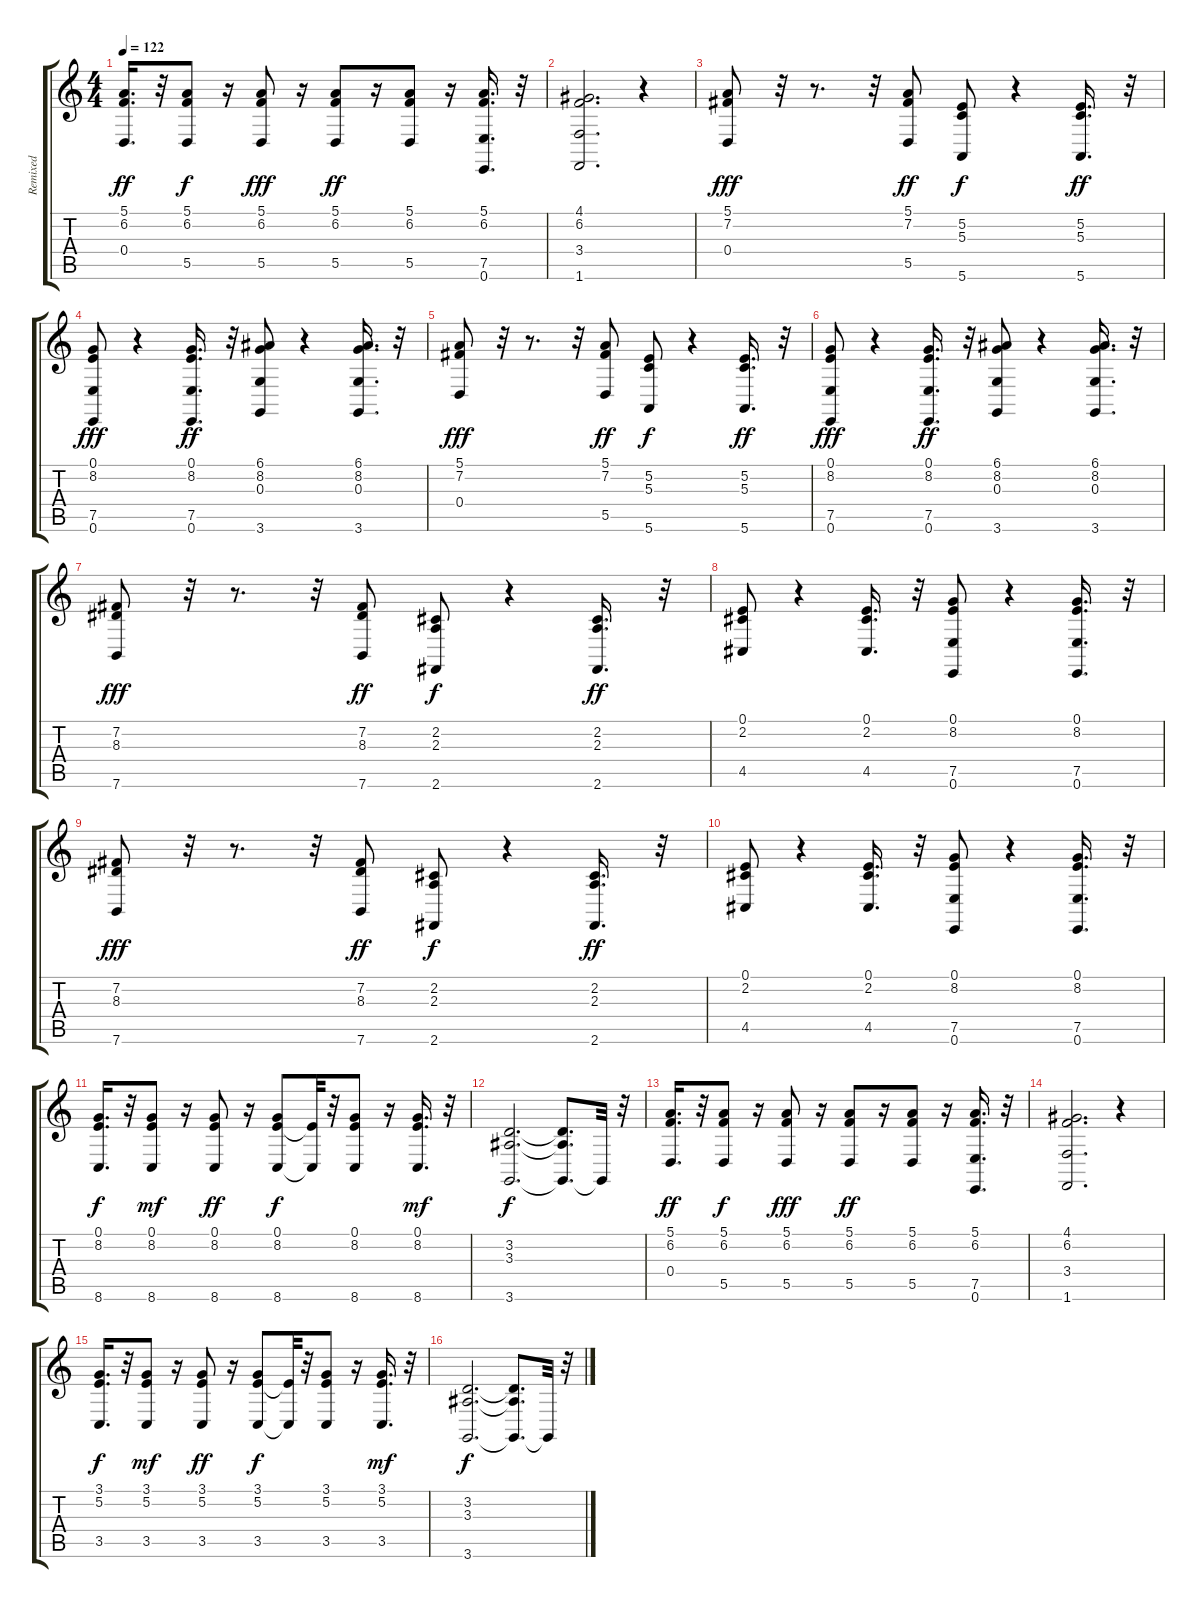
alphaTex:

\track ("Remixed" "Remixed") {instrument electricgrandpiano}
\staff {score tabs}
\tuning (E4 B3 G3 D3 A2 E2) {hide}
\ts (4 4)
\tempo 122
\clef g2
\ks c
(5.1 6.2 0.4).16{d dy ff} r.32 (5.1 6.2 5.5).8{dy f} r.16 (5.1 6.2 5.5).8{dy fff} r.16 (5.1 6.2 5.5).8{dy ff} r.16 (5.1 6.2 5.5).8 r.16 (5.1 6.2 7.5 0.6).16{d} r.32 |
(4.1 6.2 3.4 1.6).2{d} r.4 |
(5.1 7.2 0.4).8{dy fff} r.32 r.8{d} r.32 (5.1 7.2 5.5).8{dy ff} (5.2 5.3 5.6).8{dy f} r.4 (5.2 5.3 5.6).16{d dy ff} r.32 |
(0.1 8.2 7.5 0.6).8{dy fff} r.4 (0.1 8.2 7.5 0.6).16{d dy ff} r.32 (6.1 8.2 0.3 3.6).8 r.4 (6.1 8.2 0.3 3.6).16{d} r.32 |
(5.1 7.2 0.4).8{dy fff} r.32 r.8{d} r.32 (5.1 7.2 5.5).8{dy ff} (5.2 5.3 5.6).8{dy f} r.4 (5.2 5.3 5.6).16{d dy ff} r.32 |
(0.1 8.2 7.5 0.6).8{dy fff} r.4 (0.1 8.2 7.5 0.6).16{d dy ff} r.32 (6.1 8.2 0.3 3.6).8 r.4 (6.1 8.2 0.3 3.6).16{d} r.32 |
(7.2 8.3 7.6).8{dy fff} r.32 r.8{d} r.32 (7.2 8.3 7.6).8{dy ff} (2.2 2.3 2.6).8{dy f} r.4 (2.2 2.3 2.6).16{d dy ff} r.32 |
(0.1 2.2 4.5).8 r.4 (0.1 2.2 4.5).16{d} r.32 (0.1 8.2 7.5 0.6).8 r.4 (0.1 8.2 7.5 0.6).16{d} r.32 |
(7.2 8.3 7.6).8{dy fff} r.32 r.8{d} r.32 (7.2 8.3 7.6).8{dy ff} (2.2 2.3 2.6).8{dy f} r.4 (2.2 2.3 2.6).16{d dy ff} r.32 |
(0.1 2.2 4.5).8 r.4 (0.1 2.2 4.5).16{d} r.32 (0.1 8.2 7.5 0.6).8 r.4 (0.1 8.2 7.5 0.6).16{d} r.32 |
(0.1 8.2 8.6).16{d dy f} r.32 (0.1 8.2 8.6).8{dy mf} r.16 (0.1 8.2 8.6).8{dy ff} r.16 (0.1 8.2 8.6).8{dy f} (0.1{t} 8.6{t}).32 r.32 (0.1 8.2 8.6).8 r.16 (0.1 8.2 8.6).16{d dy mf} r.32 |
(3.2 3.3 3.6).2{d dy f} (3.2{t} 3.3{t} 3.6{t}).8{d} 3.6{t}.32 r.32 |
(5.1 6.2 0.4).16{d dy ff} r.32 (5.1 6.2 5.5).8{dy f} r.16 (5.1 6.2 5.5).8{dy fff} r.16 (5.1 6.2 5.5).8{dy ff} r.16 (5.1 6.2 5.5).8 r.16 (5.1 6.2 7.5 0.6).16{d} r.32 |
(4.1 6.2 3.4 1.6).2{d} r.4 |
(3.1 5.2 3.5).16{d dy f} r.32 (3.1 5.2 3.5).8{dy mf} r.16 (3.1 5.2 3.5).8{dy ff} r.16 (3.1 5.2 3.5).8{dy f} (5.2{t} 3.5{t}).32 r.32 (3.1 5.2 3.5).8 r.16 (3.1 5.2 3.5).16{d dy mf} r.32 |
(3.2 3.3 3.6).2{d dy f} (3.2{t} 3.3{t} 3.6{t}).8{d} 3.6{t}.32 r.32
